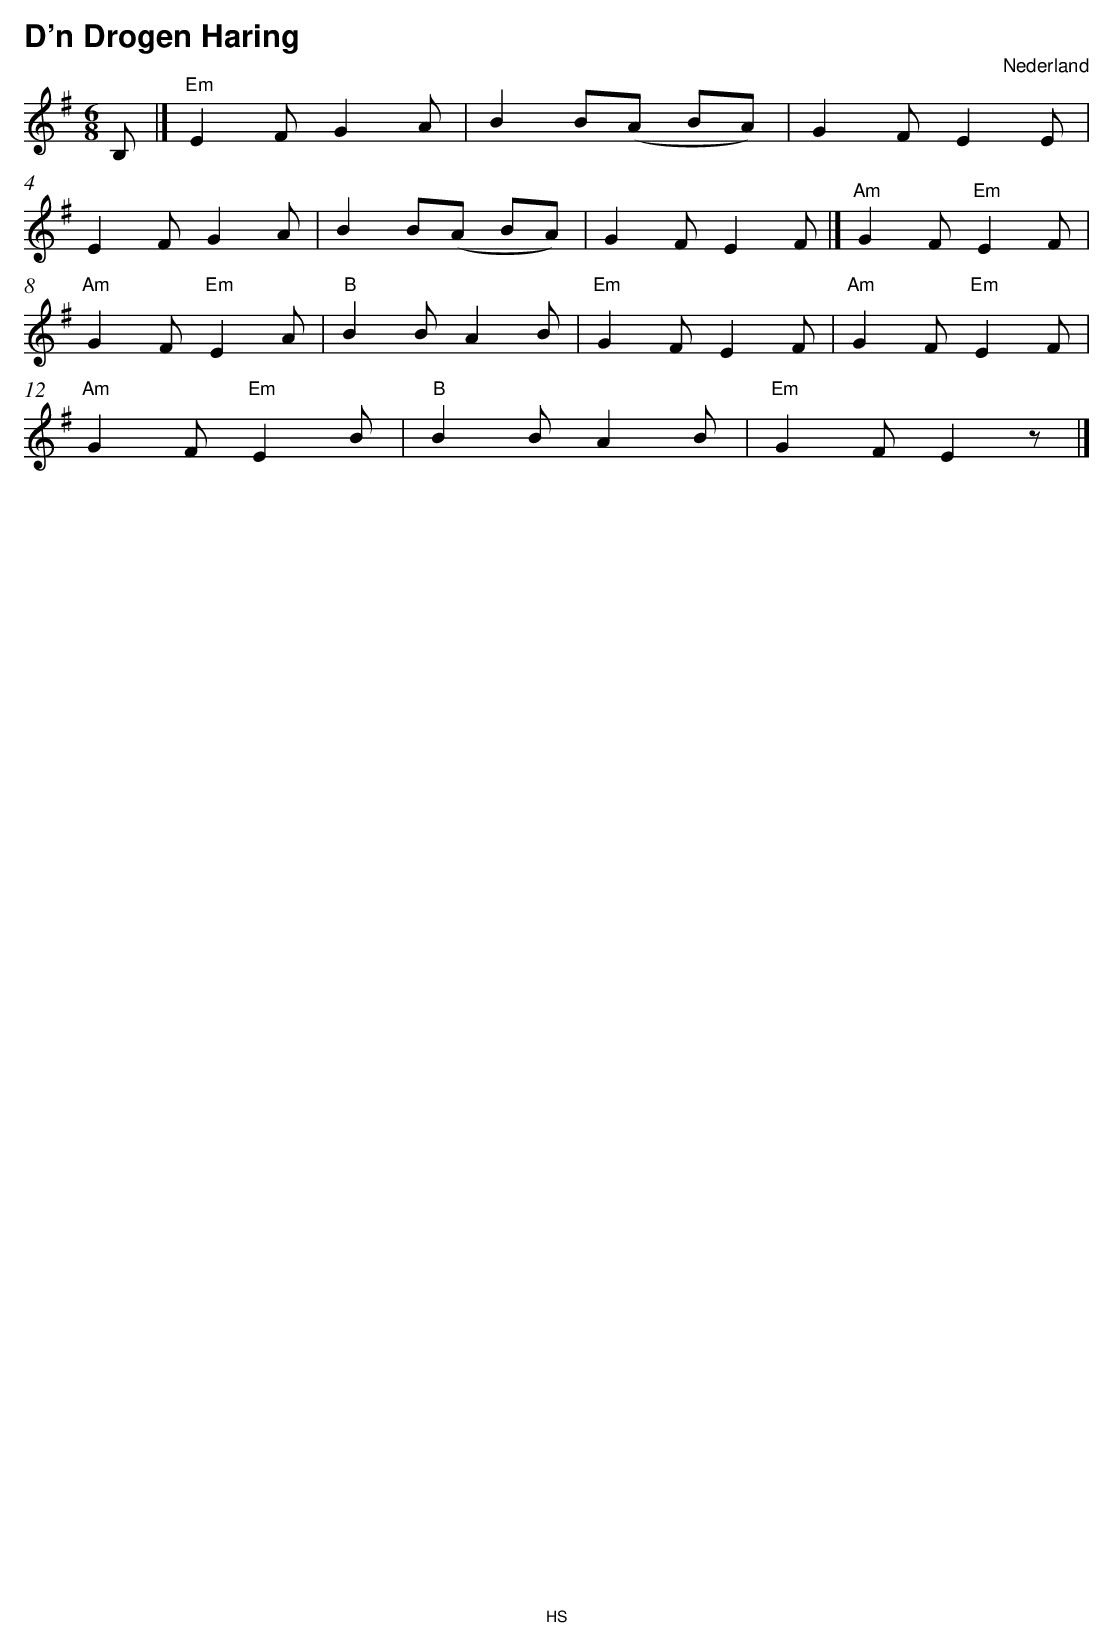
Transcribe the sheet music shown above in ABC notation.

X:1
T:D'n Drogen Haring
O:Nederland
M:6/8
L:1/8
Q:1/4=166
K:G
V:1
B, |]"Em" E2 FG2 A|B2 B(A BA) |G2 FE2 E|
E2 FG2 A|B2 B(A BA) |G2 FE2 F|]"Am" G2 F"Em" E2 F|
"Am" G2 F"Em" E2 A|"B" B2 BA2 B|"Em" G2 FE2 F|"Am" G2 F"Em" E2 F|
"Am" G2 F"Em" E2 B|"B" B2 BA2 B|"Em" G2 FE2 z|]
